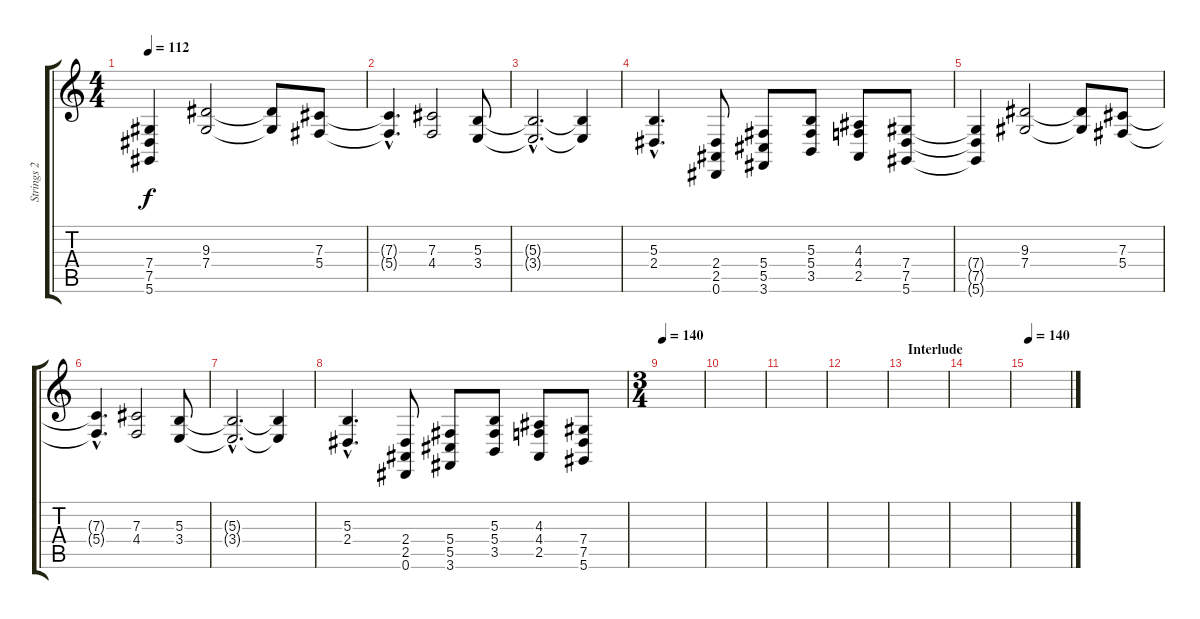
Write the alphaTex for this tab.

\track ("Strings 2" "Strings 2") {instrument stringensemble1}
\staff {score tabs}
\tuning (Eb4 Bb3 Gb3 Db3 Ab2 Eb2) {hide}
\ts (4 4)
\tempo 112
\clef g2
\ks c
(7.4{t} 7.5{t} 5.6{t}).4{dy f instrument stringensemble1} (9.3 7.4).2 (9.3{t} 7.4{t}).8 (7.3 5.4).8 |
(7.3{hac t} 5.4{hac t}).4{d} (7.3 4.4).2 (5.3 3.4).8 |
(5.3{hac t} 3.4{hac t}).2{d} (5.3{t} 3.4{t}).4 |
(5.3{hac} 2.4{hac}).4{d} (2.4 2.5 0.6).8 (5.4 5.5 3.6).8 (5.3 5.4 3.5).8 (4.3 4.4 2.5).8 (7.4 7.5 5.6).8 |
(7.4{t} 7.5{t} 5.6{t}).4 (9.3 7.4).2 (9.3{t} 7.4{t}).8 (7.3 5.4).8 |
(7.3{hac t} 5.4{hac t}).4{d} (7.3 4.4).2 (5.3 3.4).8 |
(5.3{hac t} 3.4{hac t}).2{d} (5.3{t} 3.4{t}).4 |
(5.3{hac} 2.4{hac}).4{d} (2.4 2.5 0.6).8 (5.4 5.5 3.6).8 (5.3 5.4 3.5).8 (4.3 4.4 2.5).8 (7.4 7.5 5.6).8 |
\ts (3 4)
\tempo 140
|
|
|
|
\section ("" "Interlude")
|
|
\tempo 140
